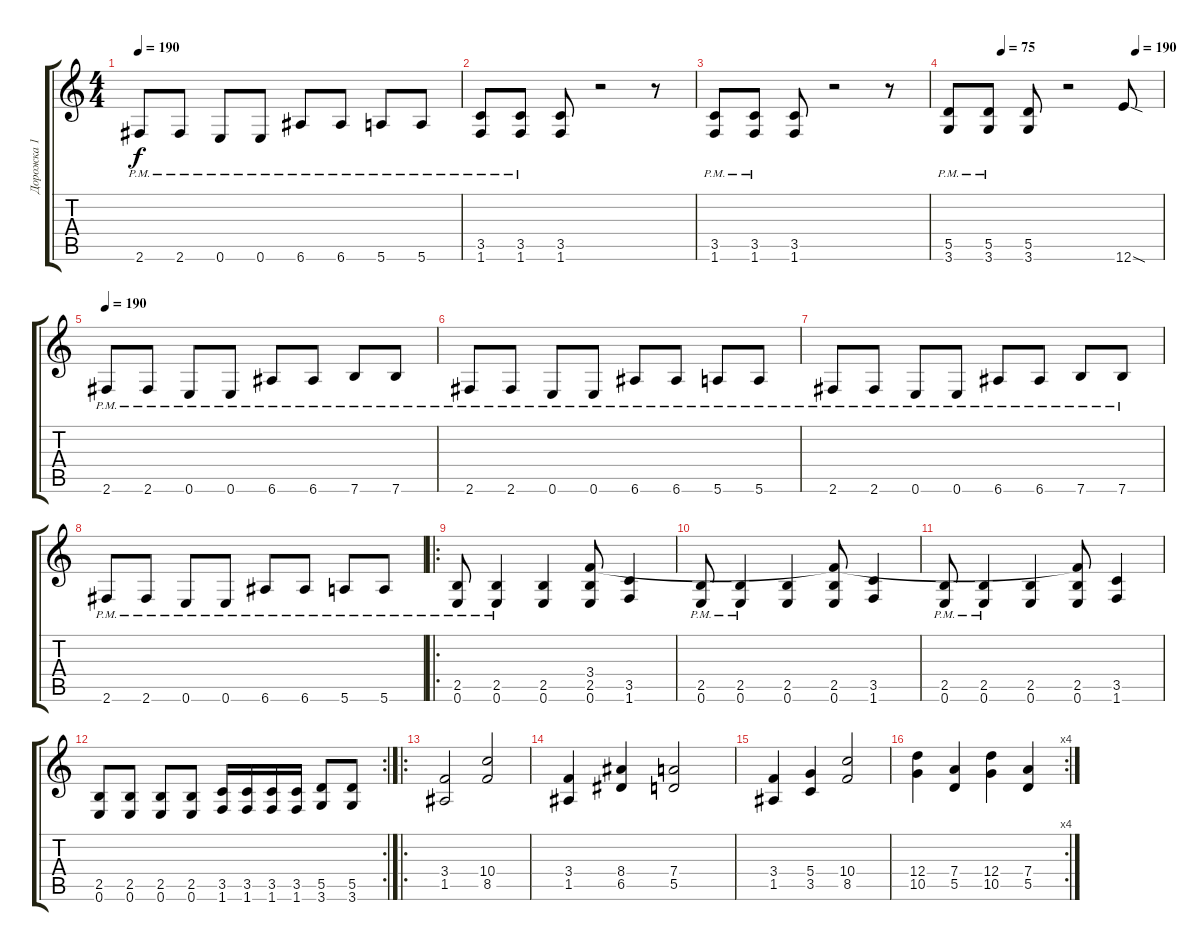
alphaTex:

\track ("Дорожка 1" "Дорожка 1") {instrument distortionguitar}
\staff {score tabs}
\tuning (E4 B3 G3 D3 A2 E2) {hide}
\ts (4 4)
\tempo 190
\clef g2
\ks c
2.6{pm}.8{dy f} 2.6{pm}.8 0.6{pm}.8 0.6{pm}.8 6.6{pm}.8 6.6{pm}.8 5.6{pm}.8 5.6{pm}.8 |
(3.5{pm} 1.6{pm}).8 (3.5{pm} 1.6{pm}).8 (3.5 1.6).8 r.2 r.8 |
(3.5{pm} 1.6{pm}).8 (3.5{pm} 1.6{pm}).8 (3.5 1.6).8 r.2 r.8 |
\tempo (75 0.25)
\tempo (190 0.875)
(5.5{pm} 3.6{pm}).8 (5.5{pm} 3.6{pm}).8 (5.5 3.6).8 r.2 12.6{sod}.8 |
\tempo 195
\tempo 190
2.6{pm}.8 2.6{pm}.8 0.6{pm}.8 0.6{pm}.8 6.6{pm}.8 6.6{pm}.8 7.6{pm}.8 7.6{pm}.8 |
2.6{pm}.8 2.6{pm}.8 0.6{pm}.8 0.6{pm}.8 6.6{pm}.8 6.6{pm}.8 5.6{pm}.8 5.6{pm}.8 |
2.6{pm}.8 2.6{pm}.8 0.6{pm}.8 0.6{pm}.8 6.6{pm}.8 6.6{pm}.8 7.6{pm}.8 7.6{pm}.8 |
2.6{pm}.8 2.6{pm}.8 0.6{pm}.8 0.6{pm}.8 6.6{pm}.8 6.6{pm}.8 5.6{pm}.8 5.6{pm}.8 |
\ro
(2.5{pm} 0.6{pm}).8 (2.5{pm} 0.6{pm}).4 (2.5 0.6).4 (3.4 2.5 0.6).8 (3.5 1.6).4 |
(2.5{pm} 0.6{pm}).8 (2.5{pm} 0.6{pm}).4 (2.5 0.6).4 (3.4{t} 2.5 0.6).8 (3.5 1.6).4 |
(2.5{pm} 0.6{pm}).8 (2.5{pm} 0.6{pm}).4 (2.5 0.6).4 (3.4{t} 2.5 0.6).8 (3.5 1.6).4 |
\rc 2
(2.5 0.6).8 (2.5 0.6).8 (2.5 0.6).8 (2.5 0.6).8 (3.5 1.6).16 (3.5 1.6).16 (3.5 1.6).16 (3.5 1.6).16 (5.5 3.6).8 (5.5 3.6).8 |
\ro
(3.4 1.5).2 (10.4 8.5).2 |
(3.4 1.5).4 (8.4 6.5).4 (7.4 5.5).2 |
(3.4 1.5).4 (5.4 3.5).4 (10.4 8.5).2 |
\rc 4
(12.4 10.5).4 (7.4 5.5).4 (12.4 10.5).4 (7.4 5.5).4
